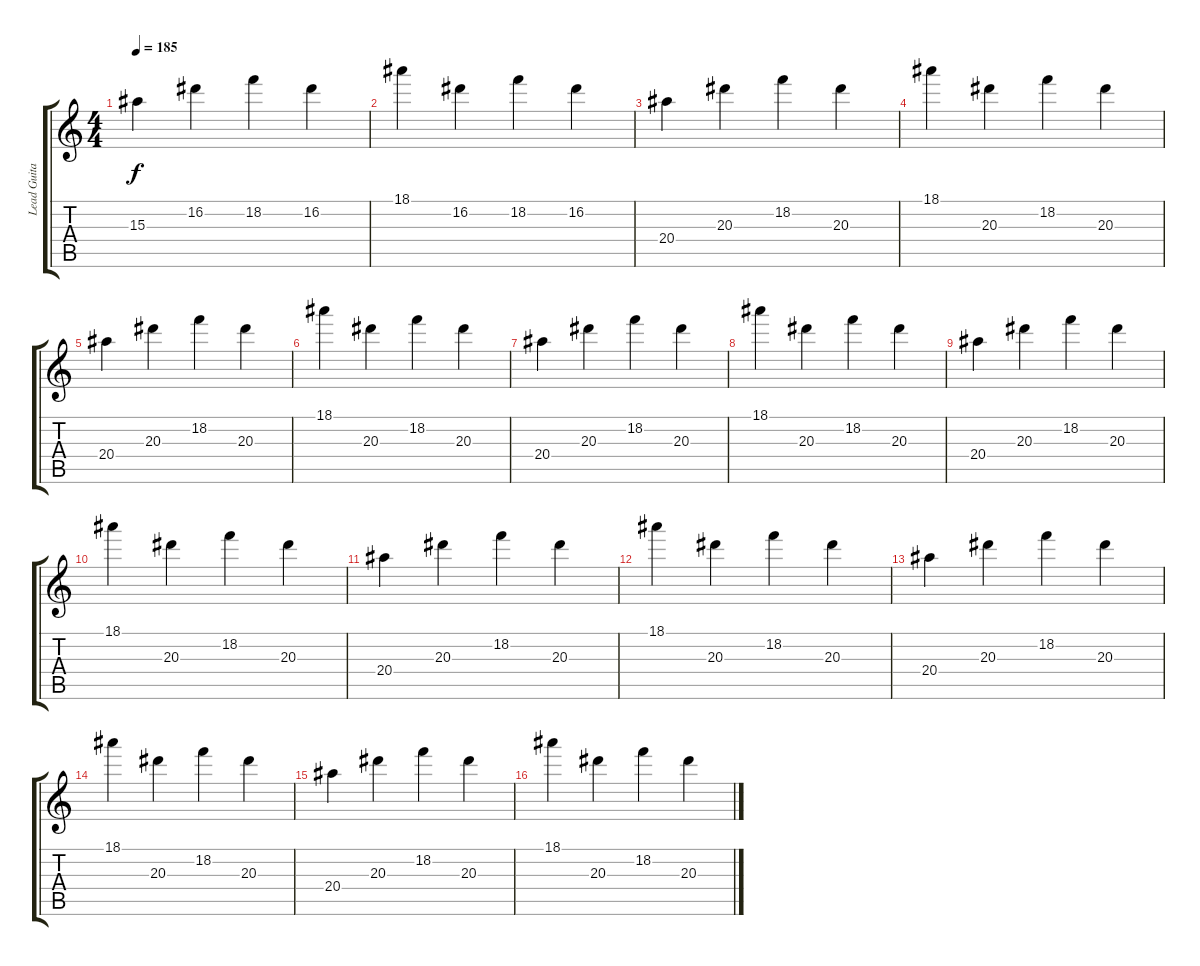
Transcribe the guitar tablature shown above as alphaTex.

\track ("Lead Guitar" "Lead Guita") {instrument acousticguitarsteel}
\staff {score tabs}
\tuning (E4 B3 G3 D3 A2 E2) {hide}
\ts (4 4)
\tempo 185
\clef g2
\ks c
15.3.4{dy f} 16.2.4 18.2.4 16.2.4 |
18.1.4 16.2.4 18.2.4 16.2.4 |
20.4.4 20.3.4 18.2.4 20.3.4 |
18.1.4 20.3.4 18.2.4 20.3.4 |
20.4.4 20.3.4 18.2.4 20.3.4 |
18.1.4 20.3.4 18.2.4 20.3.4 |
20.4.4 20.3.4 18.2.4 20.3.4 |
18.1.4 20.3.4 18.2.4 20.3.4 |
20.4.4 20.3.4 18.2.4 20.3.4 |
18.1.4 20.3.4 18.2.4 20.3.4 |
20.4.4 20.3.4 18.2.4 20.3.4 |
18.1.4 20.3.4 18.2.4 20.3.4 |
20.4.4 20.3.4 18.2.4 20.3.4 |
18.1.4 20.3.4 18.2.4 20.3.4 |
20.4.4 20.3.4 18.2.4 20.3.4 |
18.1.4 20.3.4 18.2.4 20.3.4
